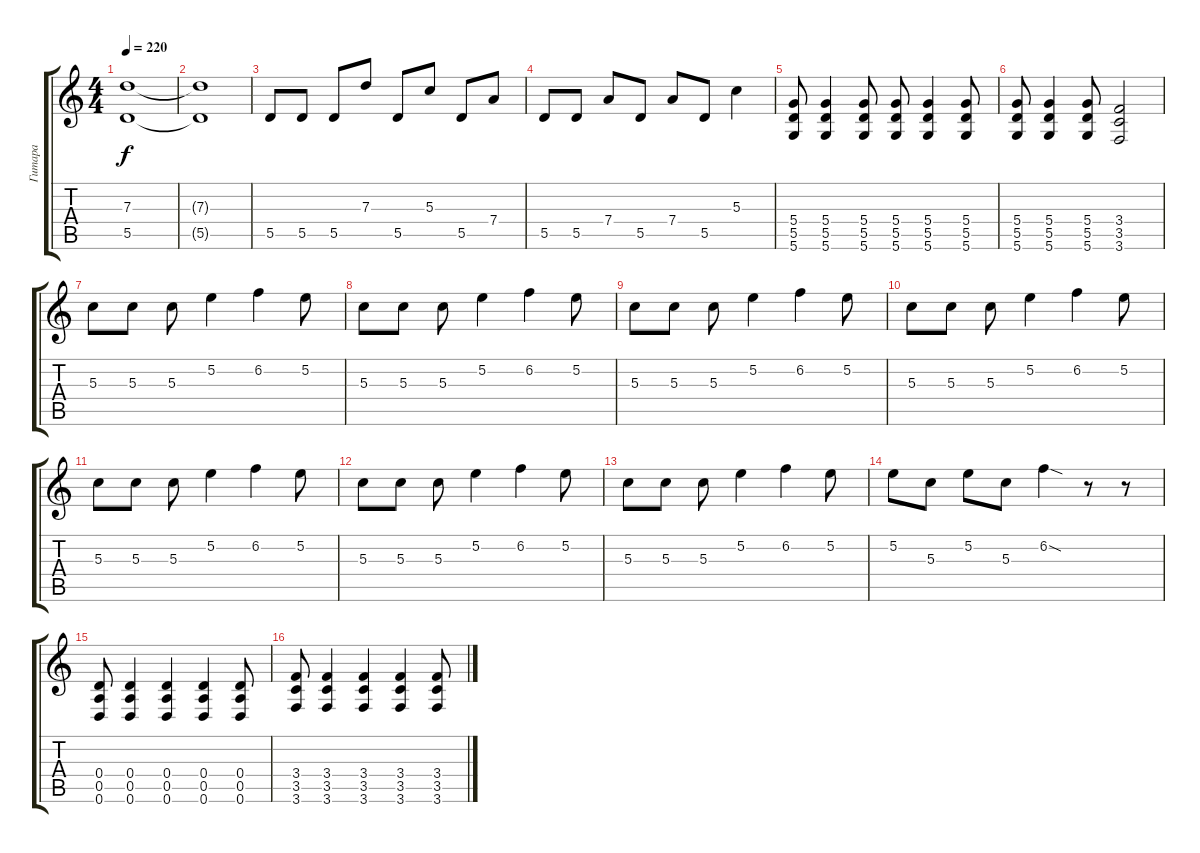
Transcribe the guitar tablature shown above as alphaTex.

\track ("Гитара" "Гитара") {instrument distortionguitar}
\staff {score tabs}
\tuning (E4 B3 G3 D3 A2 D2) {hide}
\ts (4 4)
\tempo 220
\clef g2
\ks c
(7.3 5.5).1{dy f} |
(7.3{t} 5.5{t}).1 |
5.5.8 5.5.8 5.5.8 7.3.8 5.5.8 5.3.8 5.5.8 7.4.8 |
5.5.8 5.5.8 7.4.8 5.5.8 7.4.8 5.5.8 5.3.4 |
(5.4 5.5 5.6).8 (5.4 5.5 5.6).4 (5.4 5.5 5.6).8 (5.4 5.5 5.6).8 (5.4 5.5 5.6).4 (5.4 5.5 5.6).8 |
(5.4 5.5 5.6).8 (5.4 5.5 5.6).4 (5.4 5.5 5.6).8 (3.4 3.5 3.6).2 |
5.3.8 5.3.8 5.3.8 5.2.4 6.2.4 5.2.8 |
5.3.8 5.3.8 5.3.8 5.2.4 6.2.4 5.2.8 |
5.3.8 5.3.8 5.3.8 5.2.4 6.2.4 5.2.8 |
5.3.8 5.3.8 5.3.8 5.2.4 6.2.4 5.2.8 |
5.3.8 5.3.8 5.3.8 5.2.4 6.2.4 5.2.8 |
5.3.8 5.3.8 5.3.8 5.2.4 6.2.4 5.2.8 |
5.3.8 5.3.8 5.3.8 5.2.4 6.2.4 5.2.8 |
5.2.8 5.3.8 5.2.8 5.3.8 6.2{sod}.4 r.8 r.8 |
(0.4 0.5 0.6).8 (0.4 0.5 0.6).4 (0.4 0.5 0.6).4 (0.4 0.5 0.6).4 (0.4 0.5 0.6).8 |
(3.4 3.5 3.6).8 (3.4 3.5 3.6).4 (3.4 3.5 3.6).4 (3.4 3.5 3.6).4 (3.4 3.5 3.6).8
